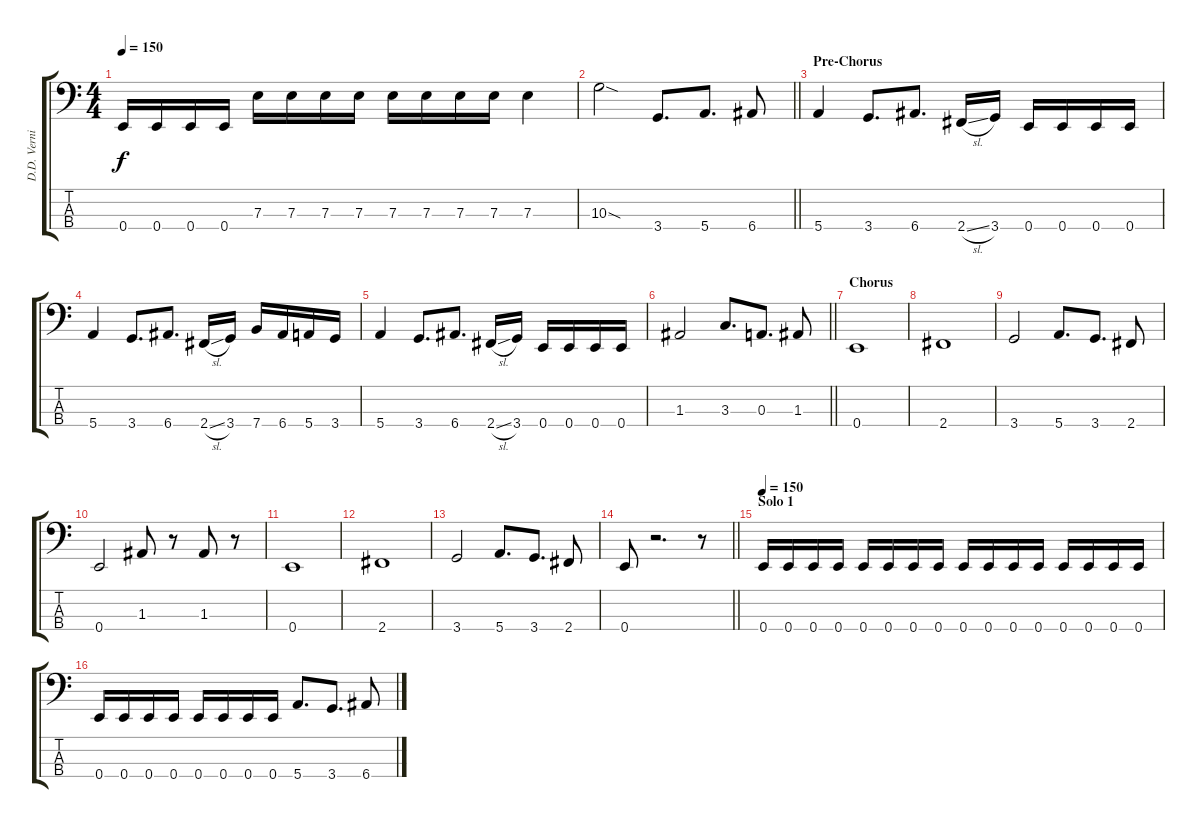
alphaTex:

\track ("D.D. Verni" "D.D. Verni") {instrument electricbasspick}
\staff {score tabs}
\tuning (G2 D2 A1 E1) {hide}
\ts (4 4)
\tempo 150
\clef f4
\ks c
0.4.16{dy f} 0.4.16 0.4.16 0.4.16 7.3.16 7.3.16 7.3.16 7.3.16 7.3.16 7.3.16 7.3.16 7.3.16 7.3.4 |
\barLineRight lightlight
10.3{sod}.2 3.4.8{d} 5.4.8{d} 6.4.8 |
\section ("" "Pre-Chorus")
5.4.4 3.4.8{d} 6.4.8{d} 2.4{sl}.16 3.4.16 0.4.16 0.4.16 0.4.16 0.4.16 |
5.4.4 3.4.8{d} 6.4.8{d} 2.4{sl}.16 3.4.16 7.4.16 6.4.16 5.4.16 3.4.16 |
5.4.4 3.4.8{d} 6.4.8{d} 2.4{sl}.16 3.4.16 0.4.16 0.4.16 0.4.16 0.4.16 |
\barLineRight lightlight
1.3.2 3.3.8{d} 0.3.8{d} 1.3.8 |
\section ("" "Chorus")
0.4.1 |
2.4.1 |
3.4.2 5.4.8{d} 3.4.8{d} 2.4.8 |
0.4.2 1.3.8 r.8 1.3.8 r.8 |
0.4.1 |
2.4.1 |
3.4.2 5.4.8{d} 3.4.8{d} 2.4.8 |
\barLineRight lightlight
0.4.8 r.2{d} r.8 |
\section ("" "Solo 1")
\tempo 150
0.4.16 0.4.16 0.4.16 0.4.16 0.4.16 0.4.16 0.4.16 0.4.16 0.4.16 0.4.16 0.4.16 0.4.16 0.4.16 0.4.16 0.4.16 0.4.16 |
0.4.16 0.4.16 0.4.16 0.4.16 0.4.16 0.4.16 0.4.16 0.4.16 5.4.8{d} 3.4.8{d} 6.4.8
